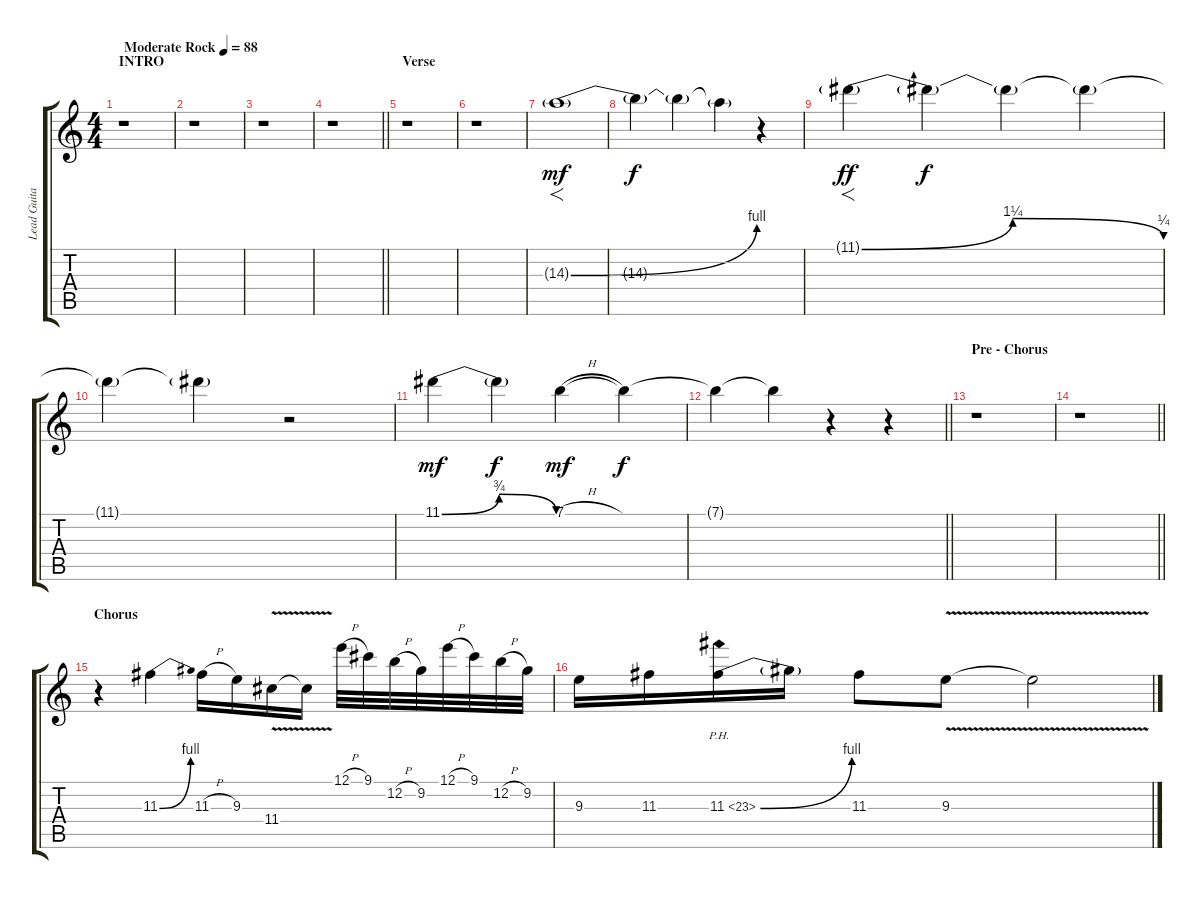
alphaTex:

\track ("Lead Guitar" "Lead Guita") {instrument distortionguitar}
\staff {score tabs}
\tuning (E4 B3 G3 D3 A2 E2) {hide}
\ts (4 4)
\section ("" "INTRO")
\tempo (88 "Moderate Rock")
\clef g2
\ks c
r.1{dy mf instrument distortionguitar} |
r.1 |
r.1 |
\barLineRight lightlight
r.1 |
\section ("" "Verse")
r.1 |
r.1 |
14.3{be (bend 0 0 60 4) g}.1{f} |
14.3{t}.4{dy f volume 6} 14.3{t}.4 14.3{t}.4 r.4 |
11.1{be (bendrelease 0 0 15 5 15 5 60 1) g}.4{f dy ff} 11.1{t}.4{dy f} 11.1{t}.4{volume 5} 11.1{t}.4 |
11.1{t}.4 11.1{t}.4 r.2 |
11.1{be (bendrelease 0 0 20 3 30 3 60 0)}.4{dy mf volume 8} 11.1{t}.4{dy f} 7.1{h}.4{dy mf} 7.1{t}.4{dy f volume 3} |
\barLineRight lightlight
7.1{t}.4 7.1{t}.4 r.4 r.4 |
\section ("" "Pre - Chorus")
r.1 |
\barLineRight lightlight
r.1 |
\section ("" "Chorus")
r.4{volume 9} 11.3{be (bend 0 0 60 4)}.4 11.3{h}.16 9.3.16 11.4{v}.16 11.4{t}.16 12.1{h}.32 9.1.32 12.2{h}.32 9.2.32 12.1{h}.32 9.1.32 12.2{h}.32 9.2.32 |
9.3.16 11.3.16 11.3{be (bend 0 0 60 4) ph 12}.16 11.3{t}.16 11.3.8 9.3{v}.8 9.3{t}.2
